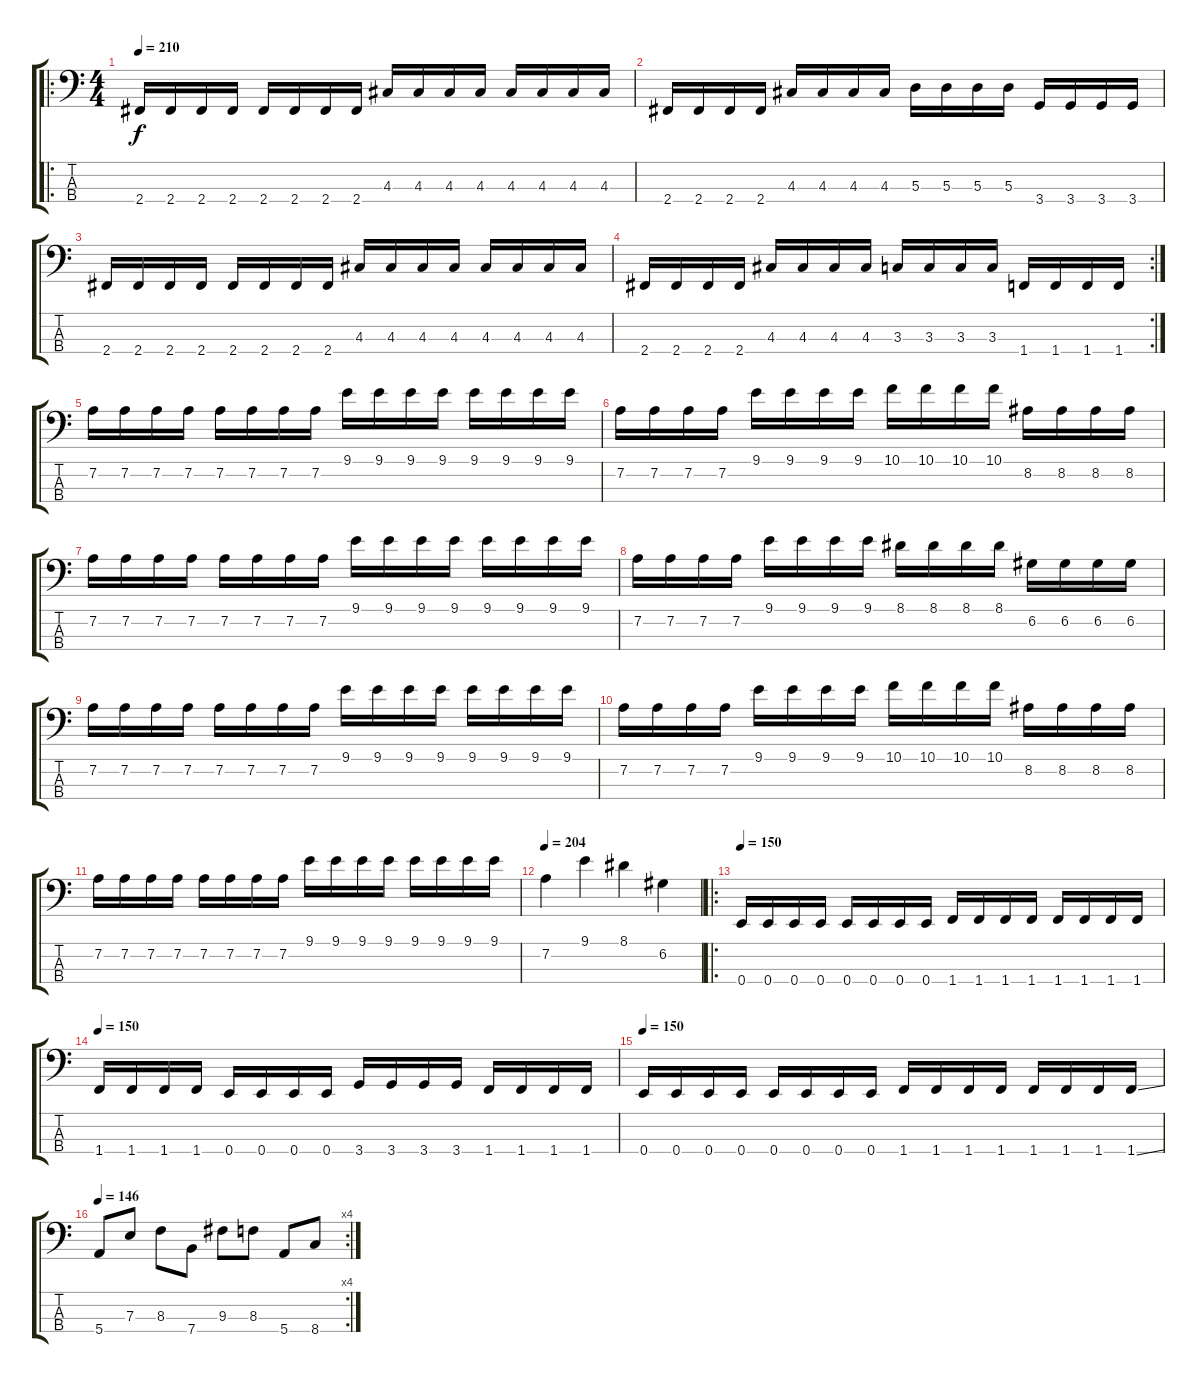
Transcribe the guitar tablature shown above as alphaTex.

\track "" {instrument electricbasspick}
\staff {score tabs}
\tuning (G2 D2 A1 E1) {hide}
\ro
\ts (4 4)
\tempo 210
\clef f4
\ks c
2.4.16{dy f instrument electricbasspick} 2.4.16 2.4.16 2.4.16 2.4.16 2.4.16 2.4.16 2.4.16 4.3.16 4.3.16 4.3.16 4.3.16 4.3.16 4.3.16 4.3.16 4.3.16 |
2.4.16 2.4.16 2.4.16 2.4.16 4.3.16 4.3.16 4.3.16 4.3.16 5.3.16 5.3.16 5.3.16 5.3.16 3.4.16 3.4.16 3.4.16 3.4.16 |
2.4.16 2.4.16 2.4.16 2.4.16 2.4.16 2.4.16 2.4.16 2.4.16 4.3.16 4.3.16 4.3.16 4.3.16 4.3.16 4.3.16 4.3.16 4.3.16 |
\rc 2
2.4.16 2.4.16 2.4.16 2.4.16 4.3.16 4.3.16 4.3.16 4.3.16 3.3.16 3.3.16 3.3.16 3.3.16 1.4.16 1.4.16 1.4.16 1.4.16 |
7.2.16 7.2.16 7.2.16 7.2.16 7.2.16 7.2.16 7.2.16 7.2.16 9.1.16 9.1.16 9.1.16 9.1.16 9.1.16 9.1.16 9.1.16 9.1.16 |
7.2.16 7.2.16 7.2.16 7.2.16 9.1.16 9.1.16 9.1.16 9.1.16 10.1.16 10.1.16 10.1.16 10.1.16 8.2.16 8.2.16 8.2.16 8.2.16 |
7.2.16 7.2.16 7.2.16 7.2.16 7.2.16 7.2.16 7.2.16 7.2.16 9.1.16 9.1.16 9.1.16 9.1.16 9.1.16 9.1.16 9.1.16 9.1.16 |
7.2.16 7.2.16 7.2.16 7.2.16 9.1.16 9.1.16 9.1.16 9.1.16 8.1.16 8.1.16 8.1.16 8.1.16 6.2.16 6.2.16 6.2.16 6.2.16 |
7.2.16 7.2.16 7.2.16 7.2.16 7.2.16 7.2.16 7.2.16 7.2.16 9.1.16 9.1.16 9.1.16 9.1.16 9.1.16 9.1.16 9.1.16 9.1.16 |
7.2.16 7.2.16 7.2.16 7.2.16 9.1.16 9.1.16 9.1.16 9.1.16 10.1.16 10.1.16 10.1.16 10.1.16 8.2.16 8.2.16 8.2.16 8.2.16 |
7.2.16 7.2.16 7.2.16 7.2.16 7.2.16 7.2.16 7.2.16 7.2.16 9.1.16 9.1.16 9.1.16 9.1.16 9.1.16 9.1.16 9.1.16 9.1.16 |
\tempo 204
7.2.4 9.1.4 8.1.4 6.2.4 |
\ro
\tempo 150
0.4.16 0.4.16 0.4.16 0.4.16 0.4.16 0.4.16 0.4.16 0.4.16 1.4.16 1.4.16 1.4.16 1.4.16 1.4.16 1.4.16 1.4.16 1.4.16 |
\tempo 150
1.4.16 1.4.16 1.4.16 1.4.16 0.4.16 0.4.16 0.4.16 0.4.16 3.4.16 3.4.16 3.4.16 3.4.16 1.4.16 1.4.16 1.4.16 1.4.16 |
\tempo 150
0.4.16 0.4.16 0.4.16 0.4.16 0.4.16 0.4.16 0.4.16 0.4.16 1.4.16 1.4.16 1.4.16 1.4.16 1.4.16 1.4.16 1.4.16 1.4{ss}.16 |
\rc 4
\tempo 146
5.4.8 7.3.8 8.3.8 7.4.8 9.3.8 8.3.8 5.4.8 8.4.8
